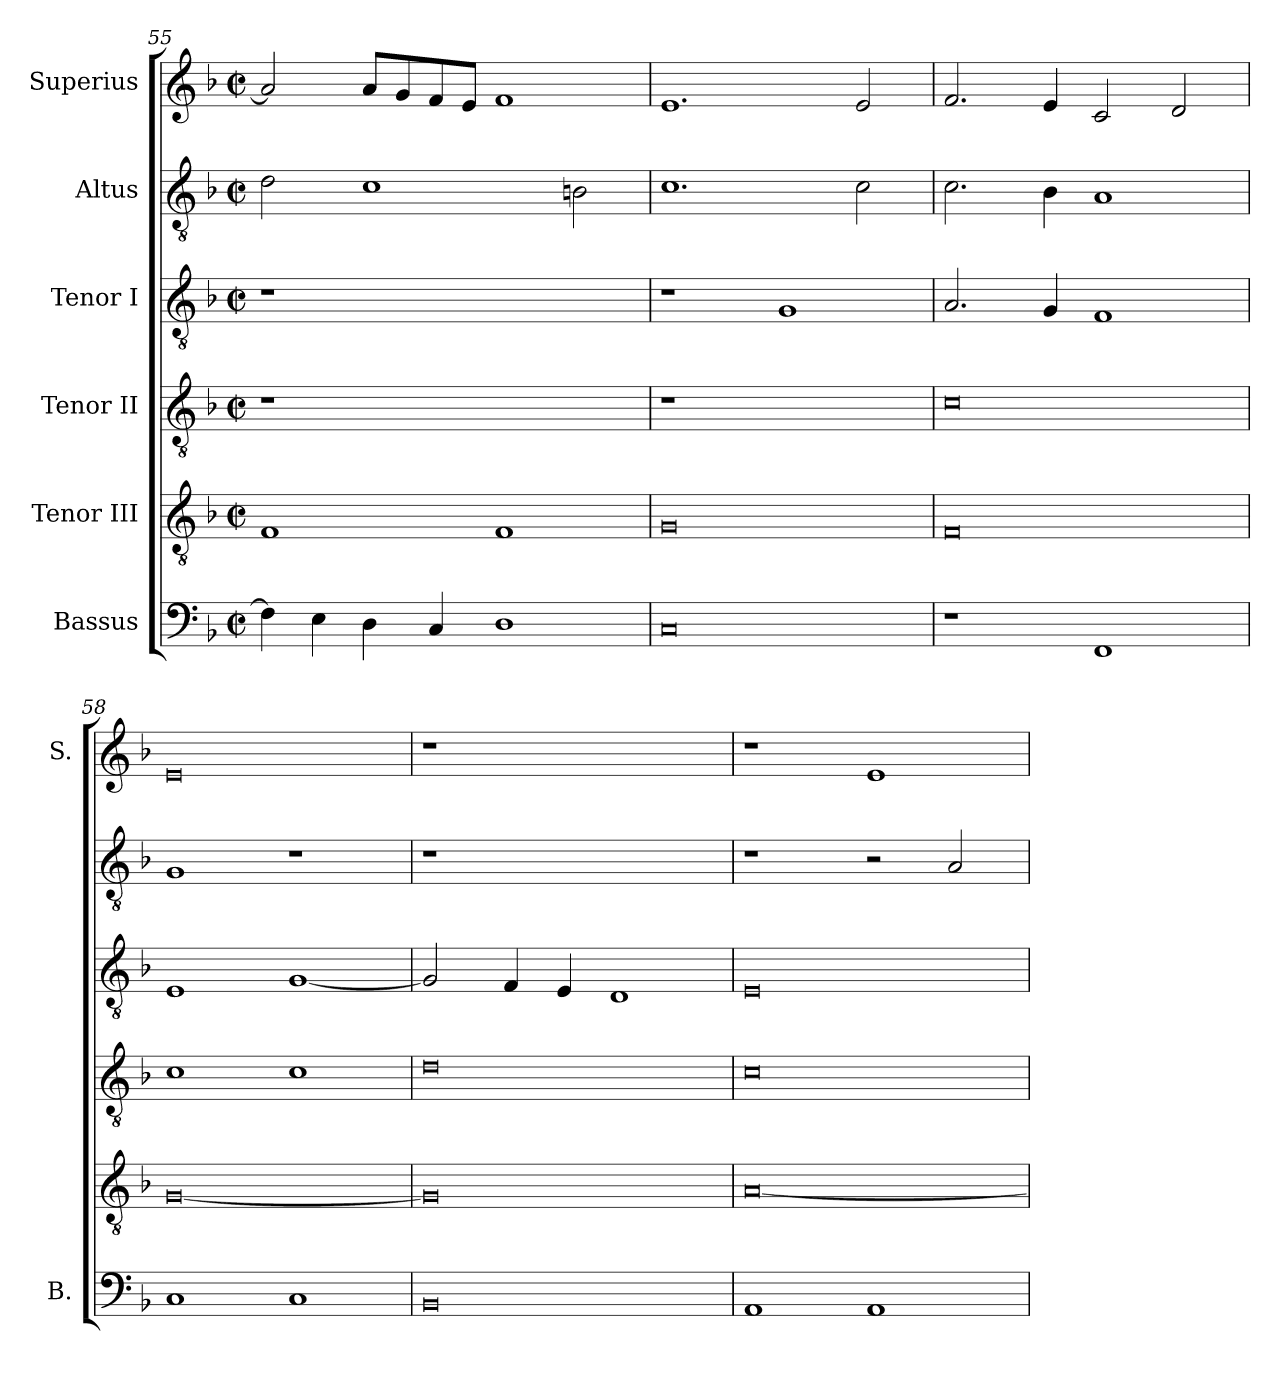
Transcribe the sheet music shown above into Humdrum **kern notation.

**kern	**kern	**kern	**kern	**kern	**kern
*part6	*part5	*part4	*part3	*part2	*part1
*staff6	*staff5	*staff4	*staff3	*staff2	*staff1
*I"Bassus	*I"Tenor III	*I"Tenor II	*I"Tenor I	*I"Altus	*I"Superius
*I'B.	*	*	*	*	*I'S.
*clefF4	*clefGv2	*clefGv2	*clefGv2	*clefGv2	*clefG2
*	*ITrd7c12	*ITrd7c12	*ITrd7c12	*ITrd7c12	*
*k[b-]	*k[b-]	*k[b-]	*k[b-]	*k[b-]	*k[b-]
*F:	*F:	*F:	*F:	*F:	*F:
*M2/2	*M2/2	*M2/2	*M2/2	*M2/2	*M2/2
*met(c|)	*met(c|)	*met(c|)	*met(c|)	*met(c|)	*met(c|)
=55	=55	=55	=55	=55	=55
!	!	!LO:N:vis=1	!LO:N:vis=1	!	!
4Fi\]	1FFi	1r	1r	2Di\	2ai/]
4Ei\	.	.	.	.	.
4Di\	.	.	.	1Ci	8ai/L
.	.	.	.	.	8gi/
4Ci/	.	.	.	.	8fi/
.	.	.	.	.	8ei/J
1Di	1FFi	1ryy	1ryy	.	1fi
.	.	.	.	2BBni\	.
=56	=56	=56	=56	=56	=56
!	!	!LO:N:vis=1	!	!	!
0Ci	0GGi	1r	1r	1.Ci	1.ei
.	.	1ryy	1GGi	.	.
.	.	.	.	2Ci\	2ei/
!!LO:LB:g=z
=57	=57	=57	=57	=57	=57
1r	0FFi	0Ci	2.AAi/	2.Ci\	2.fi/
.	.	.	4GGi/	4BB-i\	4ei/
1FFi	.	.	1FFi	1AAi	2ci/
.	.	.	.	.	2di/
=58	=58	=58	=58	=58	=58
1Ci	[<0GGi	1Ci	1EEi	1GGi	0ei
1Ci	.	1Ci	[<1GGi	1r	.
=59	=59	=59	=59	=59	=59
!	!	!	!	!LO:N:vis=1	!LO:N:vis=1
0BB-i	0GGi]	0Di	2GGi/]	1r	1r
.	.	.	4FFi/	.	.
.	.	.	4EEi/	.	.
.	.	.	1DDi	1ryy	1ryy
=60	=60	=60	=60	=60	=60
1AAi	[<0AAi	0Ci	0EEi	1r	1r
1AAi	.	.	.	2r	1ei
.	.	.	.	2AAi/	.
=	=	=	=	=	=
*-	*-	*-	*-	*-	*-
